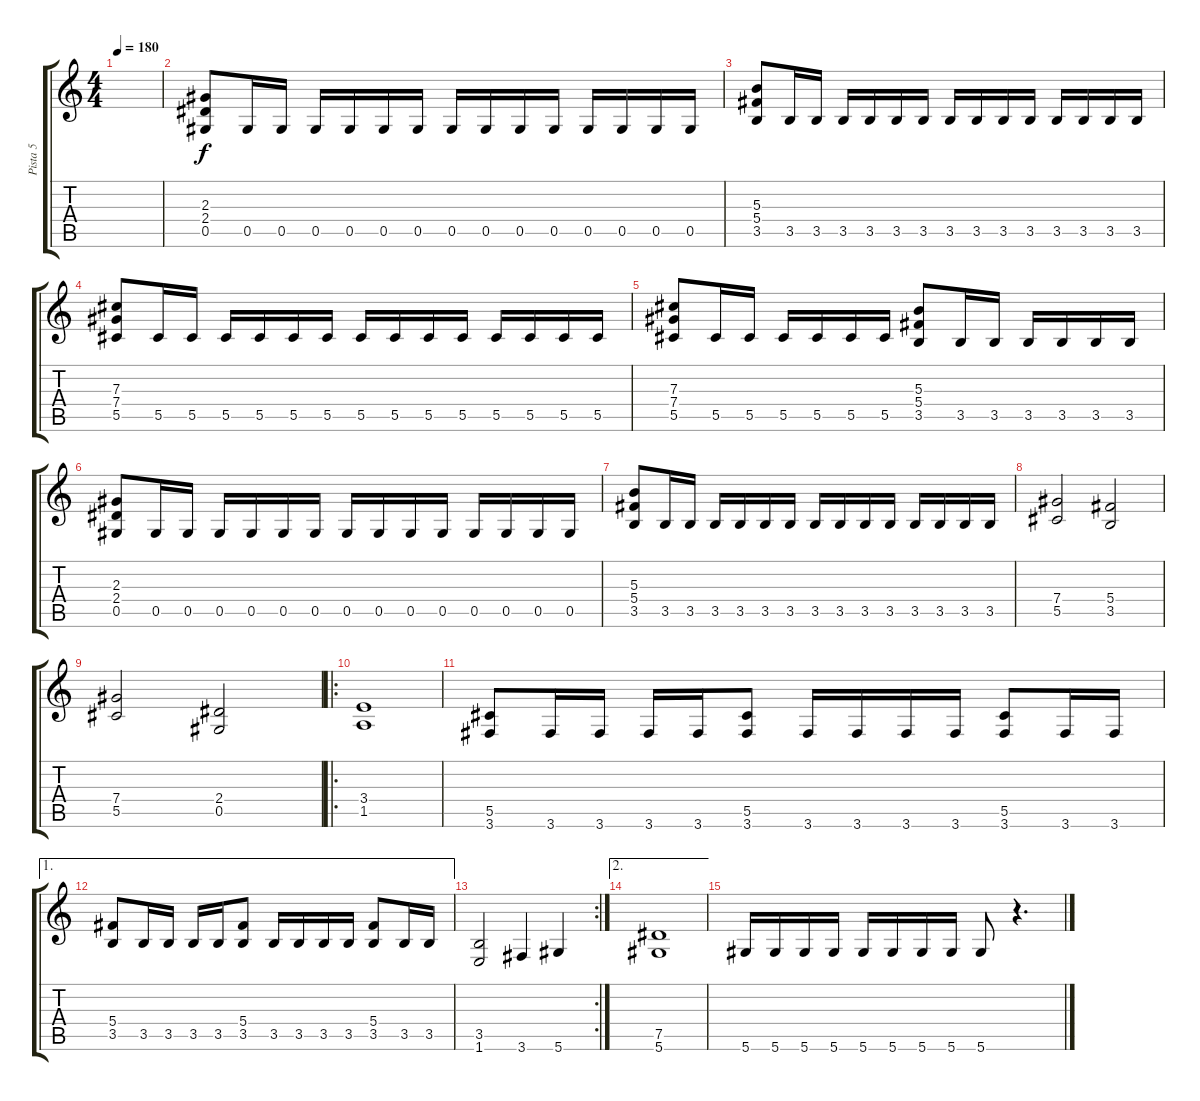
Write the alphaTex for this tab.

\track ("Pista 5" "Pista 5") {instrument distortionguitar}
\staff {score tabs}
\tuning (Eb4 Bb3 Gb3 Db3 Ab2 Eb2) {hide}
\ts (4 4)
\tempo 180
\clef g2
\ks c
|
(2.3 2.4 0.5).8 0.5.16 0.5.16 0.5.16 0.5.16 0.5.16 0.5.16 0.5.16 0.5.16 0.5.16 0.5.16 0.5.16 0.5.16 0.5.16 0.5.16 |
(5.3 5.4 3.5).8 3.5.16 3.5.16 3.5.16 3.5.16 3.5.16 3.5.16 3.5.16 3.5.16 3.5.16 3.5.16 3.5.16 3.5.16 3.5.16 3.5.16 |
(7.3 7.4 5.5).8 5.5.16 5.5.16 5.5.16 5.5.16 5.5.16 5.5.16 5.5.16 5.5.16 5.5.16 5.5.16 5.5.16 5.5.16 5.5.16 5.5.16 |
(7.3 7.4 5.5).8 5.5.16 5.5.16 5.5.16 5.5.16 5.5.16 5.5.16 (5.3 5.4 3.5).8 3.5.16 3.5.16 3.5.16 3.5.16 3.5.16 3.5.16 |
(2.3 2.4 0.5).8 0.5.16 0.5.16 0.5.16 0.5.16 0.5.16 0.5.16 0.5.16 0.5.16 0.5.16 0.5.16 0.5.16 0.5.16 0.5.16 0.5.16 |
(5.3 5.4 3.5).8 3.5.16 3.5.16 3.5.16 3.5.16 3.5.16 3.5.16 3.5.16 3.5.16 3.5.16 3.5.16 3.5.16 3.5.16 3.5.16 3.5.16 |
(7.4 5.5).2 (5.4 3.5).2 |
(7.4 5.5).2 (2.4 0.5).2 |
\ro
(3.4 1.5).1 |
(5.5 3.6).8 3.6.16 3.6.16 3.6.16 3.6.16 (5.5 3.6).8 3.6.16 3.6.16 3.6.16 3.6.16 (5.5 3.6).8 3.6.16 3.6.16 |
\ae 1
(5.4 3.5).8 3.5.16 3.5.16 3.5.16 3.5.16 (5.4 3.5).8 3.5.16 3.5.16 3.5.16 3.5.16 (5.4 3.5).8 3.5.16 3.5.16 |
\rc 2
(3.5 1.6).2 3.6.4 5.6.4 |
\ae 2
(7.5 5.6).1 |
5.6.16 5.6.16 5.6.16 5.6.16 5.6.16 5.6.16 5.6.16 5.6.16 5.6.8 r.4{d}
